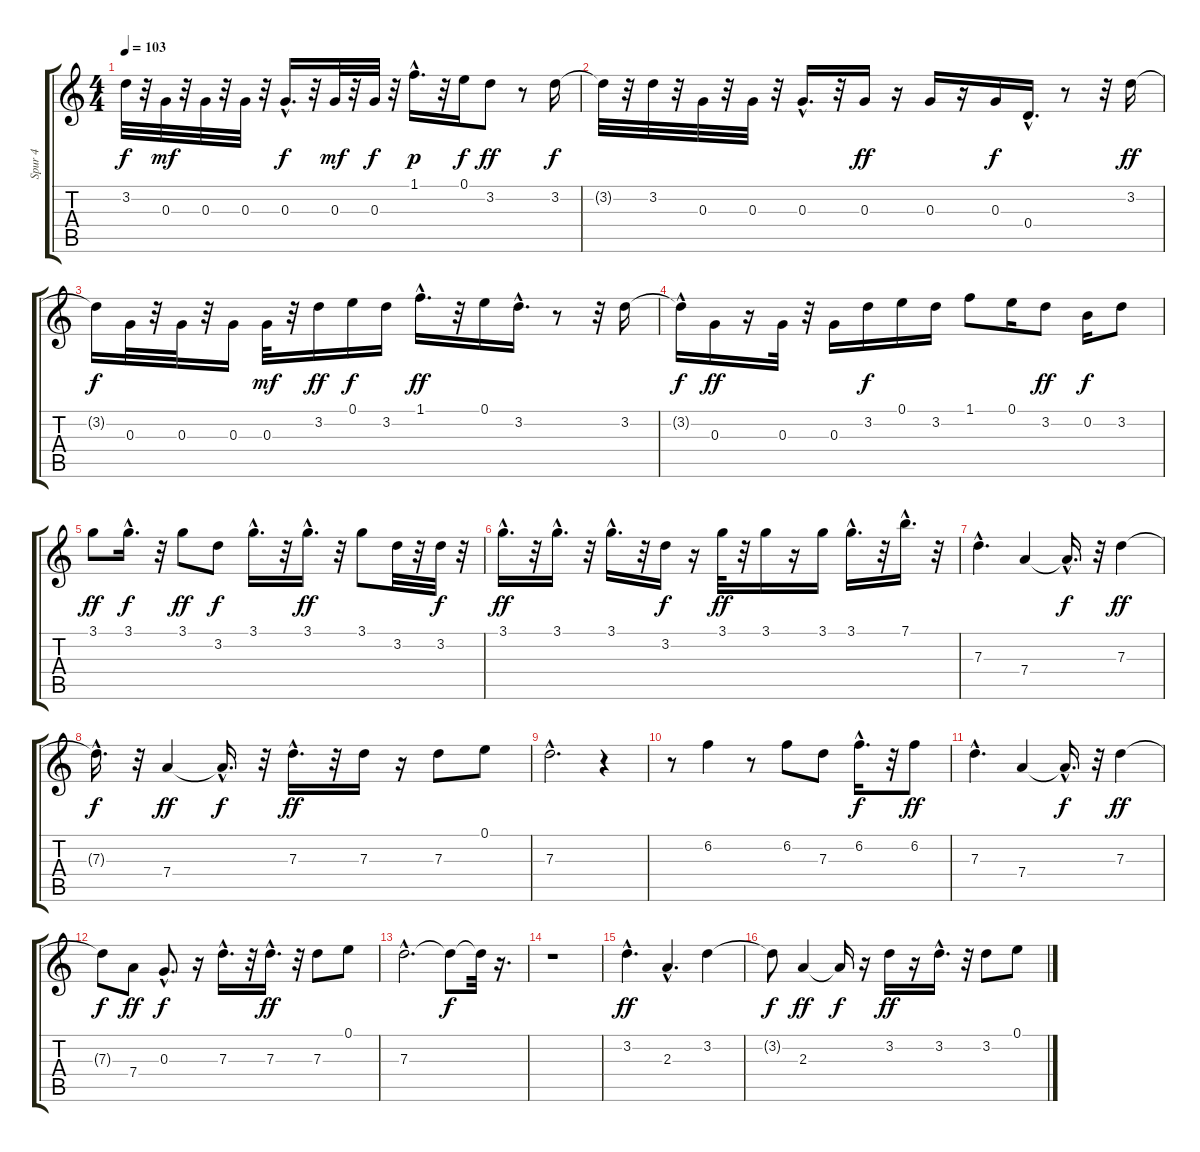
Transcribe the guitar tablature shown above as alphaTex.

\track ("Spur 4" "Spur 4") {instrument electricguitarjazz}
\staff {score tabs}
\tuning (E4 B3 G3 D3 A2 E2) {hide}
\ts (4 4)
\tempo 103
\clef g2
\ks c
3.2{t}.32{dy f} r.32 0.3.32{dy mf} r.32 0.3.32 r.32 0.3.32 r.32 0.3{hac}.16{d dy f} r.32 0.3.32{dy mf} r.32 0.3.32{dy f} r.32 1.1{hac}.16{d dy p} r.32 0.1.16{dy f} 3.2.8{dy ff} r.8 3.2.16{dy f} |
3.2{t}.32 r.32 3.2.32 r.32 0.3.32 r.32 0.3.32 r.32 0.3{hac}.16{d} r.32 0.3.16{dy ff} r.16 0.3.16 r.16 0.3.16{dy f} 0.4{hac}.16{d} r.8 r.32 3.2.16{dy ff} |
3.2{t}.16{dy f} 0.3.32 r.32 0.3.32 r.32 0.3.16 0.3.32{dy mf} r.32 3.2.16{dy ff} 0.1.16{dy f} 3.2.16 1.1{hac}.16{d dy ff} r.32 0.1.16 3.2{hac}.16{d} r.8 r.32 3.2.16 |
3.2{hac t}.16{dy f} 0.3.16{dy ff} r.16 0.3.32 r.32 0.3.16 3.2.16{dy f} 0.1.16 3.2.16 1.1.8 0.1.16 3.2.8{dy ff} 0.2.16{dy f} 3.2.8 |
3.1.8{dy ff} 3.1{hac}.16{d dy f} r.32 3.1.8{dy ff} 3.2.8{dy f} 3.1{hac}.16{d} r.32 3.1{hac}.16{d dy ff} r.32 3.1.8 3.2.32 r.32 3.2.32{dy f} r.32 |
3.1{hac}.16{d dy ff} r.32 3.1{hac}.16{d} r.32 3.1{hac}.16{d} r.32 3.2.16{dy f} r.16 3.1.32{dy ff} r.32 3.1.16 r.16 3.1.16 3.1{hac}.16{d} r.32 7.1{hac}.16{d} r.32 |
7.3{hac}.4{d} 7.4.4 7.4{hac t}.16{d dy f} r.32 7.3.4{dy ff} |
7.3{hac t}.16{d dy f} r.32 7.4.4{dy ff} 7.4{hac t}.16{d dy f} r.32 7.3{hac}.16{d dy ff} r.32 7.3.16 r.16 7.3.8 0.1.8 |
7.3{hac}.2{d} r.4 |
r.8 6.2.4 r.8 6.2.8 7.3.8 6.2{hac}.16{d dy f} r.32 6.2.8{dy ff} |
7.3{hac}.4{d} 7.4.4 7.4{hac t}.16{d dy f} r.32 7.3.4{dy ff} |
7.3{t}.8{dy f} 7.4.8{dy ff} 0.3{hac}.8{d dy f} r.16 7.3{hac}.16{d} r.32 7.3{hac}.16{d dy ff} r.32 7.3.8 0.1.8 |
7.3{hac}.2{d} 7.3{t}.8{dy f} 7.3{t}.32 r.16{d} |
r.1 |
3.2{hac}.4{d dy ff} 2.3{hac}.4{d} 3.2.4 |
3.2{t}.8{dy f} 2.3.4{dy ff} 2.3{t}.16{dy f} r.16 3.2.16{dy ff} r.16 3.2{hac}.16{d} r.32 3.2.8 0.1.8
